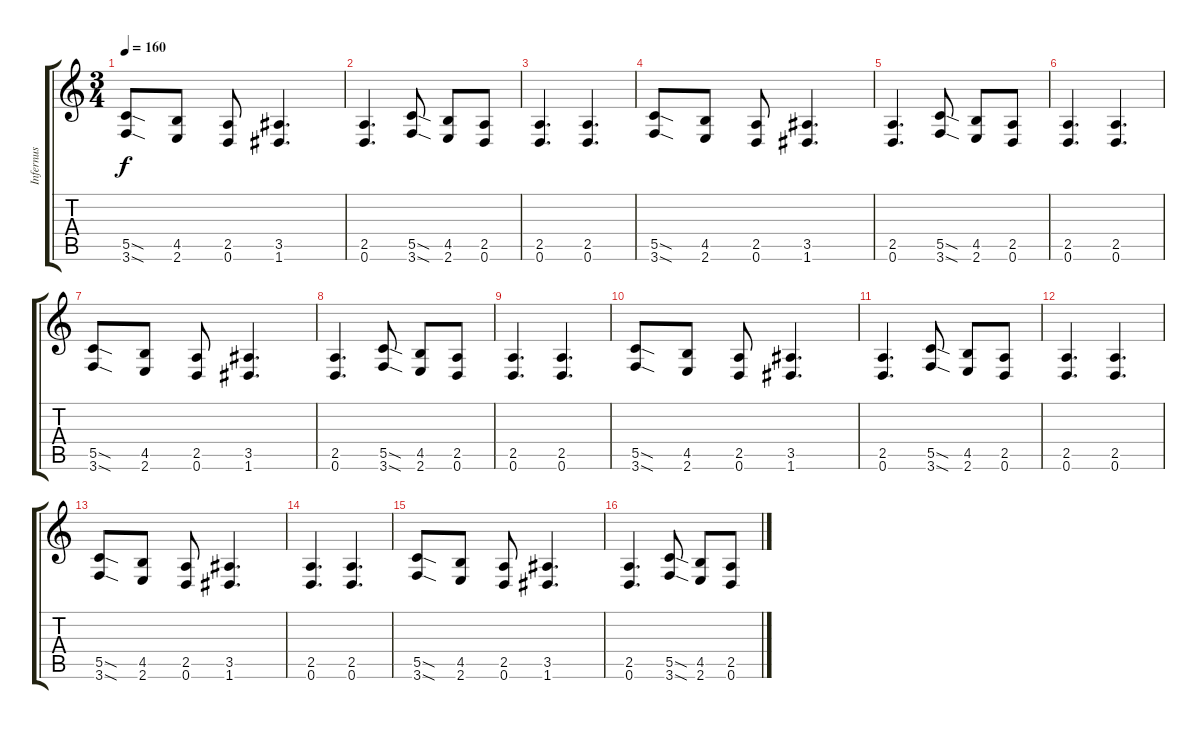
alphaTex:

\track ("Infernus" "Infernus") {instrument distortionguitar}
\staff {score tabs}
\tuning (D4 A3 F3 C3 G2 D2) {hide}
\ts (3 4)
\tempo 160
\clef g2
\ks c
(5.5{sod} 3.6{sod}).8{dy f} (4.5 2.6).8 (2.5 0.6).8 (3.5 1.6).4{d} |
(2.5 0.6).4{d volume 7} (5.5{sod} 3.6{sod}).8 (4.5 2.6).8 (2.5 0.6).8 |
(2.5 0.6).4{d} (2.5 0.6).4{d} |
(5.5{sod} 3.6{sod}).8 (4.5 2.6).8 (2.5 0.6).8 (3.5 1.6).4{d} |
(2.5 0.6).4{d} (5.5{sod} 3.6{sod}).8 (4.5 2.6).8 (2.5 0.6).8 |
(2.5 0.6).4{d} (2.5 0.6).4{d} |
(5.5{sod} 3.6{sod}).8 (4.5 2.6).8 (2.5 0.6).8 (3.5 1.6).4{d} |
(2.5 0.6).4{d volume 4} (5.5{sod} 3.6{sod}).8 (4.5 2.6).8 (2.5 0.6).8 |
(2.5 0.6).4{d} (2.5 0.6).4{d} |
(5.5{sod} 3.6{sod}).8 (4.5 2.6).8 (2.5 0.6).8 (3.5 1.6).4{d} |
(2.5 0.6).4{d} (5.5{sod} 3.6{sod}).8 (4.5 2.6).8 (2.5 0.6).8 |
(2.5 0.6).4{d} (2.5 0.6).4{d} |
(5.5{sod} 3.6{sod}).8 (4.5 2.6).8 (2.5 0.6).8 (3.5 1.6).4{d} |
(2.5 0.6).4{d} (2.5 0.6).4{d} |
(5.5{sod} 3.6{sod}).8 (4.5 2.6).8 (2.5 0.6).8 (3.5 1.6).4{d} |
(2.5 0.6).4{d volume 4} (5.5{sod} 3.6{sod}).8 (4.5 2.6).8 (2.5 0.6).8
